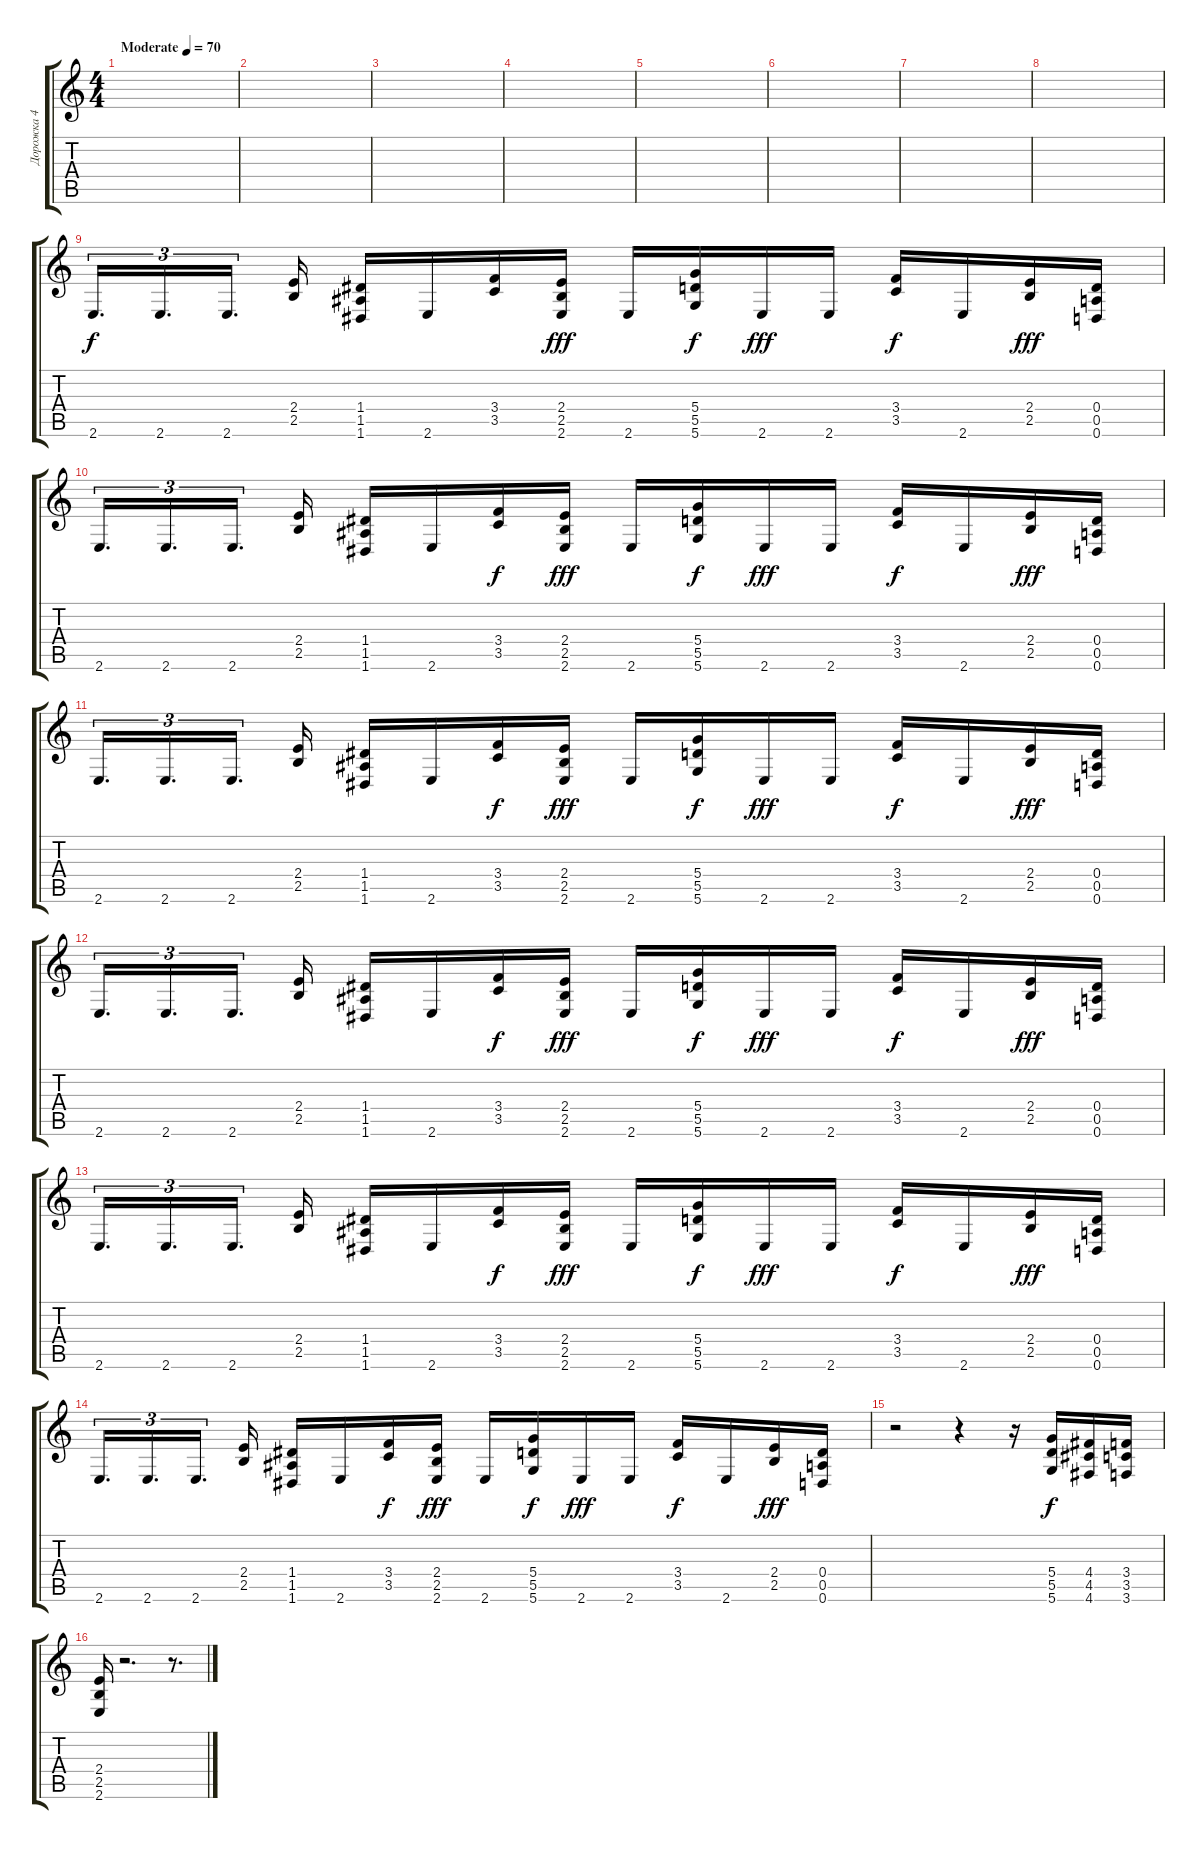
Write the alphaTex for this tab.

\track ("Дорожка 4" "Дорожка 4") {instrument overdrivenguitar}
\staff {score tabs}
\tuning (E4 B3 G3 D3 A2 D2) {hide}
\ts (4 4)
\tempo (70 "Moderate")
\clef g2
\ks c
|
|
|
|
|
|
|
|
2.6.16{d tu (3 2)} 2.6.16{d tu (3 2)} 2.6.16{d tu (3 2) beam splitsecondary} (2.4 2.5).16 (1.4 1.5 1.6).16 2.6.16 (3.4 3.5).16{dy f} (2.4 2.5 2.6).16{dy fff} 2.6.16 (5.4 5.5 5.6).16{dy f} 2.6.16{dy fff} 2.6.16 (3.4 3.5).16{dy f} 2.6.16 (2.4 2.5).16{dy fff} (0.4 0.5 0.6).16 |
2.6.16{d tu (3 2)} 2.6.16{d tu (3 2)} 2.6.16{d tu (3 2) beam splitsecondary} (2.4 2.5).16 (1.4 1.5 1.6).16 2.6.16 (3.4 3.5).16{dy f} (2.4 2.5 2.6).16{dy fff} 2.6.16 (5.4 5.5 5.6).16{dy f} 2.6.16{dy fff} 2.6.16 (3.4 3.5).16{dy f} 2.6.16 (2.4 2.5).16{dy fff} (0.4 0.5 0.6).16 |
2.6.16{d tu (3 2)} 2.6.16{d tu (3 2)} 2.6.16{d tu (3 2) beam splitsecondary} (2.4 2.5).16 (1.4 1.5 1.6).16 2.6.16 (3.4 3.5).16{dy f} (2.4 2.5 2.6).16{dy fff} 2.6.16 (5.4 5.5 5.6).16{dy f} 2.6.16{dy fff} 2.6.16 (3.4 3.5).16{dy f} 2.6.16 (2.4 2.5).16{dy fff} (0.4 0.5 0.6).16 |
2.6.16{d tu (3 2)} 2.6.16{d tu (3 2)} 2.6.16{d tu (3 2) beam splitsecondary} (2.4 2.5).16 (1.4 1.5 1.6).16 2.6.16 (3.4 3.5).16{dy f} (2.4 2.5 2.6).16{dy fff} 2.6.16 (5.4 5.5 5.6).16{dy f} 2.6.16{dy fff} 2.6.16 (3.4 3.5).16{dy f} 2.6.16 (2.4 2.5).16{dy fff} (0.4 0.5 0.6).16 |
2.6.16{d tu (3 2)} 2.6.16{d tu (3 2)} 2.6.16{d tu (3 2) beam splitsecondary} (2.4 2.5).16 (1.4 1.5 1.6).16 2.6.16 (3.4 3.5).16{dy f} (2.4 2.5 2.6).16{dy fff} 2.6.16 (5.4 5.5 5.6).16{dy f} 2.6.16{dy fff} 2.6.16 (3.4 3.5).16{dy f} 2.6.16 (2.4 2.5).16{dy fff} (0.4 0.5 0.6).16 |
2.6.16{d tu (3 2)} 2.6.16{d tu (3 2)} 2.6.16{d tu (3 2) beam splitsecondary} (2.4 2.5).16 (1.4 1.5 1.6).16 2.6.16 (3.4 3.5).16{dy f} (2.4 2.5 2.6).16{dy fff} 2.6.16 (5.4 5.5 5.6).16{dy f} 2.6.16{dy fff} 2.6.16 (3.4 3.5).16{dy f} 2.6.16 (2.4 2.5).16{dy fff} (0.4 0.5 0.6).16 |
r.2 r.4 r.16 (5.4 5.5 5.6).16{dy f} (4.4 4.5 4.6).16 (3.4 3.5 3.6).16 |
(2.4 2.5 2.6).16 r.2{d} r.8{d}
